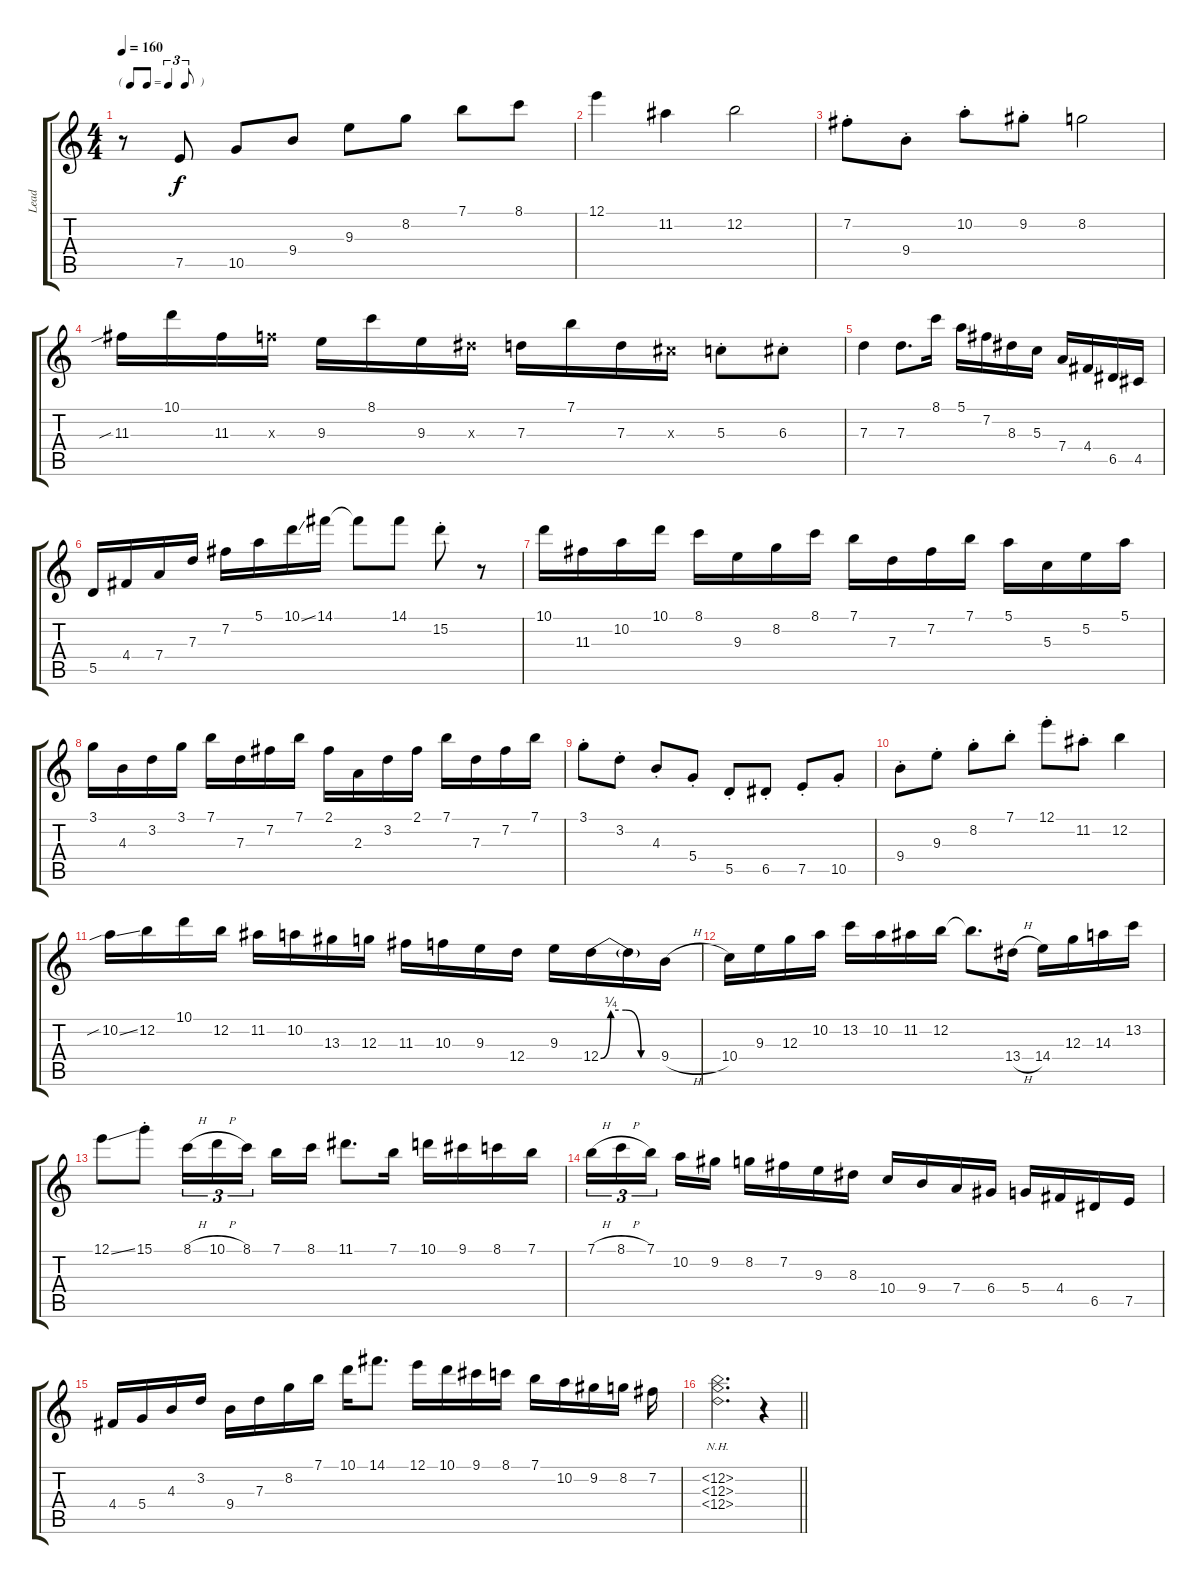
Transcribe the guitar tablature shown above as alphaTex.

\track ("Lead" "Lead") {instrument acousticguitarsteel}
\staff {score tabs}
\tuning (E4 B3 G3 D3 A2 E2) {hide}
\ts (4 4)
\tf triplet8th
\tempo 160
\clef g2
\ks c
r.8{dy f} 7.5.8 10.5.8 9.4.8 9.3.8 8.2.8 7.1.8 8.1.8 |
12.1.4 11.2.4 12.2.2 |
7.2{st}.8 9.4{st}.8 10.2{st}.8 9.2{st}.8 8.2.2 |
11.3{sib}.16 10.1.16 11.3.16 10.3{x}.16 9.3.16 8.1.16 9.3.16 8.3{x}.16 7.3.16 7.1.16 7.3.16 6.3{x}.16 5.3{st}.8 6.3{st}.8 |
7.3.4 7.3.8{d} 8.1.16 5.1.16 7.2.16 8.3.16 5.3.16 7.4.16 4.4.16 6.5.16 4.5.16 |
5.5.16 4.4.16 7.4.16 7.3.16 7.2.16 5.1.16 10.1{ss}.16 14.1.16 14.1{t}.8 14.1.8 15.2{st}.8 r.8 |
10.1.16 11.3.16 10.2.16 10.1.16 8.1.16 9.3.16 8.2.16 8.1.16 7.1.16 7.3.16 7.2.16 7.1.16 5.1.16 5.3.16 5.2.16 5.1.16 |
3.1.16 4.3.16 3.2.16 3.1.16 7.1.16 7.3.16 7.2.16 7.1.16 2.1.16 2.3.16 3.2.16 2.1.16 7.1.16 7.3.16 7.2.16 7.1.16 |
3.1{st}.8 3.2{st}.8 4.3{st}.8 5.4{st}.8 5.5{st}.8 6.5{st}.8 7.5{st}.8 10.5{st}.8 |
9.4{st}.8 9.3{st}.8 8.2{st}.8 7.1{st}.8 12.1{st}.8 11.2{st}.8 12.2.4 |
10.2{sib ss}.16 12.2.16 10.1.16 12.2.16 11.2.16 10.2.16 13.3.16 12.3.16 11.3.16 10.3.16 9.3.16 12.4.16 9.3.16 12.4{be (custom 0 0 10 1 25 1 40 0 60 0)}.16 12.4{t}.16 9.4{h}.16 |
10.4.16 9.3.16 12.3.16 10.2.16 13.2.16 10.2.16 11.2.16 12.2.16 12.2{t}.8{d} 13.4{h}.16 14.4.16 12.3.16 14.3.16 13.2.16 |
12.1{ss}.8 15.1{st}.8 8.1{h}.16{tu (3 2)} 10.1{h}.16{tu (3 2)} 8.1.16{tu (3 2) beam splitsecondary} 7.1.16 8.1.16 11.1.8{d} 7.1.16 10.1.16 9.1.16 8.1.16 7.1.16 |
7.1{h}.16{tu (3 2)} 8.1{h}.16{tu (3 2)} 7.1.16{tu (3 2) beam splitsecondary} 10.2.16 9.2.16 8.2.16 7.2.16 9.3.16 8.3.16 10.4.16 9.4.16 7.4.16 6.4.16 5.4.16 4.4.16 6.5.16 7.5.16 |
4.4.16 5.4.16 4.3.16 3.2.16 9.4.16 7.3.16 8.2.16 7.1.16 10.1.16 14.1.8{d} 12.1.16 10.1.16 9.1.16 8.1.16 7.1.16 10.2.16 9.2.16 8.2.16 7.2.16 |
\barLineRight lightlight
(12.2{nh} 12.3{nh} 12.4{nh}).2{d} r.4
